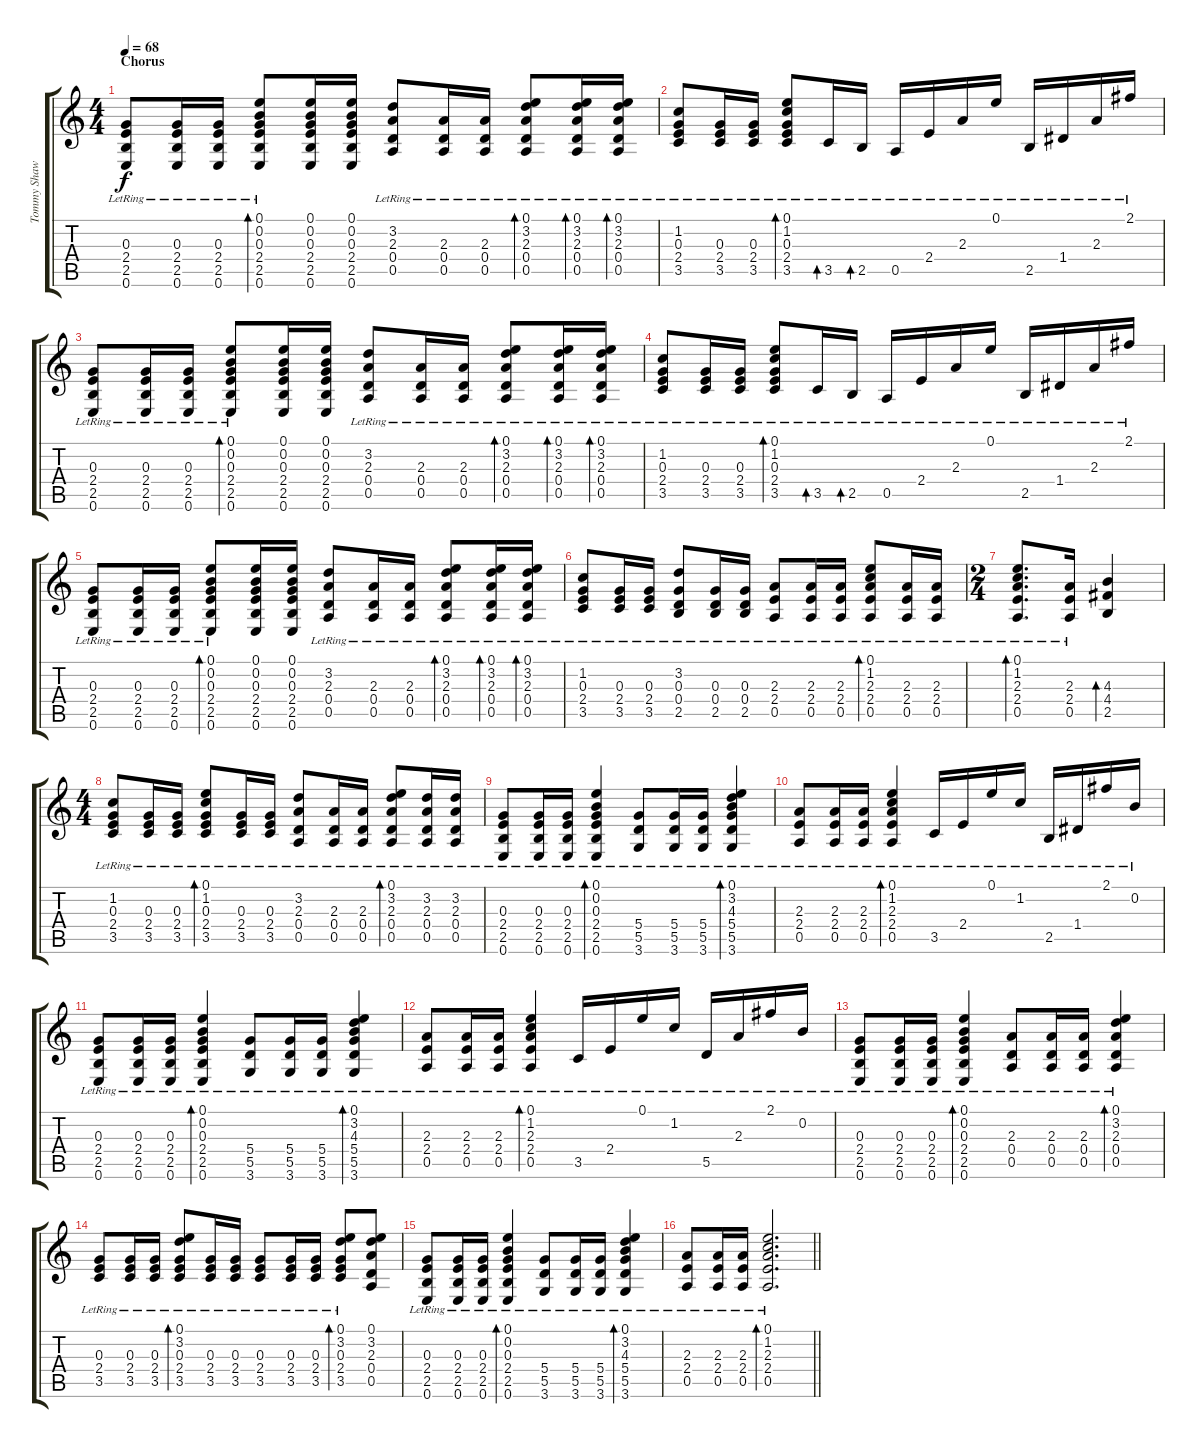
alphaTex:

\track ("Tommy Shaw" "Tommy Shaw") {instrument acousticguitarsteel}
\staff {score tabs}
\tuning (E4 B3 G3 D3 A2 E2) {hide}
\ts (4 4)
\section ("" "Chorus")
\tempo 68
\clef g2
\ks c
(0.3{lr} 2.4{lr} 2.5{lr} 0.6{lr}).8{dy f} (0.3{lr} 2.4{lr} 2.5{lr} 0.6{lr}).16 (0.3{lr} 2.4{lr} 2.5{lr} 0.6{lr}).16 (0.1{lr} 0.2{lr} 0.3{lr} 2.4{lr} 2.5{lr} 0.6{lr}).8{bd 60} (0.1 0.2 0.3 2.4 2.5 0.6).16 (0.1 0.2 0.3 2.4 2.5 0.6).16 (3.2 2.3 0.4{lr} 0.5).8 (2.3 0.4{lr} 0.5).16 (2.3 0.4{lr} 0.5).16 (0.1{lr} 3.2{lr} 2.3{lr} 0.4{lr} 0.5).8{bd 60} (0.1{lr} 3.2{lr} 2.3{lr} 0.4{lr} 0.5).16{bd 60} (0.1{lr} 3.2{lr} 2.3{lr} 0.4{lr} 0.5).16{bd 60} |
(1.2 0.3 2.4{lr} 3.5).8 (0.3 2.4{lr} 3.5).16 (0.3 2.4{lr} 3.5).16 (0.1{lr} 1.2{lr} 0.3{lr} 2.4{lr} 3.5).8{bd 60} 3.5{lr}.16{bd 60} 2.5{lr}.16{bd 60} 0.5{lr}.16 2.4{lr}.16 2.3{lr}.16 0.1{lr}.16 2.5{lr}.16 1.4{lr}.16 2.3{lr}.16 2.1{lr}.16 |
(0.3{lr} 2.4{lr} 2.5{lr} 0.6{lr}).8 (0.3{lr} 2.4{lr} 2.5{lr} 0.6{lr}).16 (0.3{lr} 2.4{lr} 2.5{lr} 0.6{lr}).16 (0.1{lr} 0.2{lr} 0.3{lr} 2.4{lr} 2.5{lr} 0.6{lr}).8{bd 60} (0.1 0.2 0.3 2.4 2.5 0.6).16 (0.1 0.2 0.3 2.4 2.5 0.6).16 (3.2 2.3 0.4{lr} 0.5).8 (2.3 0.4{lr} 0.5).16 (2.3 0.4{lr} 0.5).16 (0.1{lr} 3.2{lr} 2.3{lr} 0.4{lr} 0.5).8{bd 60} (0.1{lr} 3.2{lr} 2.3{lr} 0.4{lr} 0.5).16{bd 60} (0.1{lr} 3.2{lr} 2.3{lr} 0.4{lr} 0.5).16{bd 60} |
(1.2 0.3 2.4{lr} 3.5).8 (0.3 2.4{lr} 3.5).16 (0.3 2.4{lr} 3.5).16 (0.1{lr} 1.2{lr} 0.3{lr} 2.4{lr} 3.5).8{bd 60} 3.5{lr}.16{bd 60} 2.5{lr}.16{bd 60} 0.5{lr}.16 2.4{lr}.16 2.3{lr}.16 0.1{lr}.16 2.5{lr}.16 1.4{lr}.16 2.3{lr}.16 2.1{lr}.16 |
(0.3{lr} 2.4{lr} 2.5{lr} 0.6{lr}).8 (0.3{lr} 2.4{lr} 2.5{lr} 0.6{lr}).16 (0.3{lr} 2.4{lr} 2.5{lr} 0.6{lr}).16 (0.1{lr} 0.2{lr} 0.3{lr} 2.4{lr} 2.5{lr} 0.6{lr}).8{bd 60} (0.1 0.2 0.3 2.4 2.5 0.6).16 (0.1 0.2 0.3 2.4 2.5 0.6).16 (3.2 2.3 0.4{lr} 0.5).8 (2.3 0.4{lr} 0.5).16 (2.3 0.4{lr} 0.5).16 (0.1{lr} 3.2{lr} 2.3{lr} 0.4{lr} 0.5).8{bd 60} (0.1{lr} 3.2{lr} 2.3{lr} 0.4{lr} 0.5).16{bd 60} (0.1{lr} 3.2{lr} 2.3{lr} 0.4{lr} 0.5).16{bd 60} |
(1.2 0.3 2.4{lr} 3.5).8 (0.3 2.4{lr} 3.5).16 (0.3 2.4{lr} 3.5).16 (3.2 0.3 0.4{lr} 2.5).8 (0.3 0.4{lr} 2.5).16 (0.3 0.4{lr} 2.5).16 (2.3{lr} 2.4{lr} 0.5{lr}).8 (2.3{lr} 2.4{lr} 0.5{lr}).16 (2.3{lr} 2.4{lr} 0.5{lr}).16 (0.1{lr} 1.2{lr} 2.3{lr} 2.4{lr} 0.5{lr}).8{bd 60} (2.3{lr} 2.4{lr} 0.5{lr}).16 (2.3{lr} 2.4{lr} 0.5{lr}).16 |
\ts (2 4)
(0.1{lr} 1.2{lr} 2.3{lr} 2.4{lr} 0.5{lr}).8{d bd 60} (2.3{lr} 2.4{lr} 0.5{lr}).16 (4.3 4.4 2.5).4{bd 60} |
\ts (4 4)
(1.2 0.3 2.4{lr} 3.5).8 (0.3 2.4{lr} 3.5).16 (0.3 2.4{lr} 3.5).16 (0.1{lr} 1.2{lr} 0.3{lr} 2.4{lr} 3.5).8{bd 60} (0.3 2.4{lr} 3.5).16 (0.3 2.4{lr} 3.5).16 (3.2 2.3 0.4{lr} 0.5).8 (2.3 0.4{lr} 0.5).16 (2.3 0.4{lr} 0.5).16 (0.1{lr} 3.2{lr} 2.3{lr} 0.4{lr} 0.5).8{bd 60} (3.2 2.3 0.4{lr} 0.5).16 (3.2 2.3 0.4{lr} 0.5).16 |
(0.3{lr} 2.4{lr} 2.5{lr} 0.6{lr}).8 (0.3{lr} 2.4{lr} 2.5{lr} 0.6{lr}).16 (0.3{lr} 2.4{lr} 2.5{lr} 0.6{lr}).16 (0.1{lr} 0.2{lr} 0.3{lr} 2.4{lr} 2.5{lr} 0.6{lr}).4{bd 60} (5.4{lr} 5.5{lr} 3.6{lr}).8 (5.4{lr} 5.5{lr} 3.6{lr}).16 (5.4{lr} 5.5{lr} 3.6{lr}).16 (0.1{lr} 3.2{lr} 4.3{lr} 5.4{lr} 5.5{lr} 3.6{lr}).4{bd 60} |
(2.3{lr} 2.4{lr} 0.5{lr}).8 (2.3{lr} 2.4{lr} 0.5{lr}).16 (2.3{lr} 2.4{lr} 0.5{lr}).16 (0.1{lr} 1.2{lr} 2.3{lr} 2.4{lr} 0.5{lr}).4{bd 60} 3.5{lr}.16 2.4{lr}.16 0.1{lr}.16 1.2{lr}.16 2.5{lr}.16 1.4{lr}.16 2.1{lr}.16 0.2{lr}.16 |
(0.3{lr} 2.4{lr} 2.5{lr} 0.6{lr}).8 (0.3{lr} 2.4{lr} 2.5{lr} 0.6{lr}).16 (0.3{lr} 2.4{lr} 2.5{lr} 0.6{lr}).16 (0.1{lr} 0.2{lr} 0.3{lr} 2.4{lr} 2.5{lr} 0.6{lr}).4{bd 60} (5.4{lr} 5.5{lr} 3.6{lr}).8 (5.4{lr} 5.5{lr} 3.6{lr}).16 (5.4{lr} 5.5{lr} 3.6{lr}).16 (0.1{lr} 3.2{lr} 4.3{lr} 5.4{lr} 5.5{lr} 3.6{lr}).4{bd 60} |
(2.3{lr} 2.4{lr} 0.5{lr}).8 (2.3{lr} 2.4{lr} 0.5{lr}).16 (2.3{lr} 2.4{lr} 0.5{lr}).16 (0.1{lr} 1.2{lr} 2.3{lr} 2.4{lr} 0.5{lr}).4{bd 60} 3.5{lr}.16 2.4{lr}.16 0.1{lr}.16 1.2{lr}.16 5.5{lr}.16 2.3{lr}.16 2.1{lr}.16 0.2{lr}.16 |
(0.3{lr} 2.4{lr} 2.5{lr} 0.6{lr}).8 (0.3{lr} 2.4{lr} 2.5{lr} 0.6{lr}).16 (0.3{lr} 2.4{lr} 2.5{lr} 0.6{lr}).16 (0.1{lr} 0.2{lr} 0.3{lr} 2.4{lr} 2.5{lr} 0.6{lr}).4{bd 60} (2.3 0.4{lr} 0.5).8 (2.3 0.4{lr} 0.5).16 (2.3 0.4{lr} 0.5).16 (0.1{lr} 3.2{lr} 2.3{lr} 0.4{lr} 0.5).4{bd 60} |
(0.3 2.4{lr} 3.5).8 (0.3 2.4{lr} 3.5).16 (0.3 2.4{lr} 3.5).16 (0.1{lr} 3.2{lr} 0.3{lr} 2.4{lr} 3.5).8{bd 60} (0.3 2.4{lr} 3.5).16 (0.3 2.4{lr} 3.5).16 (0.3 2.4{lr} 3.5).8 (0.3 2.4{lr} 3.5).16 (0.3 2.4{lr} 3.5).16 (0.1{lr} 3.2{lr} 0.3{lr} 2.4{lr} 3.5).8{bd 60} (0.1 3.2 2.3 0.4 0.5).8 |
(0.3{lr} 2.4{lr} 2.5{lr} 0.6{lr}).8 (0.3{lr} 2.4{lr} 2.5{lr} 0.6{lr}).16 (0.3{lr} 2.4{lr} 2.5{lr} 0.6{lr}).16 (0.1{lr} 0.2{lr} 0.3{lr} 2.4{lr} 2.5{lr} 0.6{lr}).4{bd 60} (5.4{lr} 5.5{lr} 3.6{lr}).8 (5.4{lr} 5.5{lr} 3.6{lr}).16 (5.4{lr} 5.5{lr} 3.6{lr}).16 (0.1{lr} 3.2{lr} 4.3{lr} 5.4{lr} 5.5{lr} 3.6{lr}).4{bd 60} |
\barLineRight lightlight
(2.3{lr} 2.4{lr} 0.5{lr}).8 (2.3{lr} 2.4{lr} 0.5{lr}).16 (2.3{lr} 2.4{lr} 0.5{lr}).16 (0.1{lr} 1.2{lr} 2.3{lr} 2.4{lr} 0.5{lr}).2{d bd 60}
